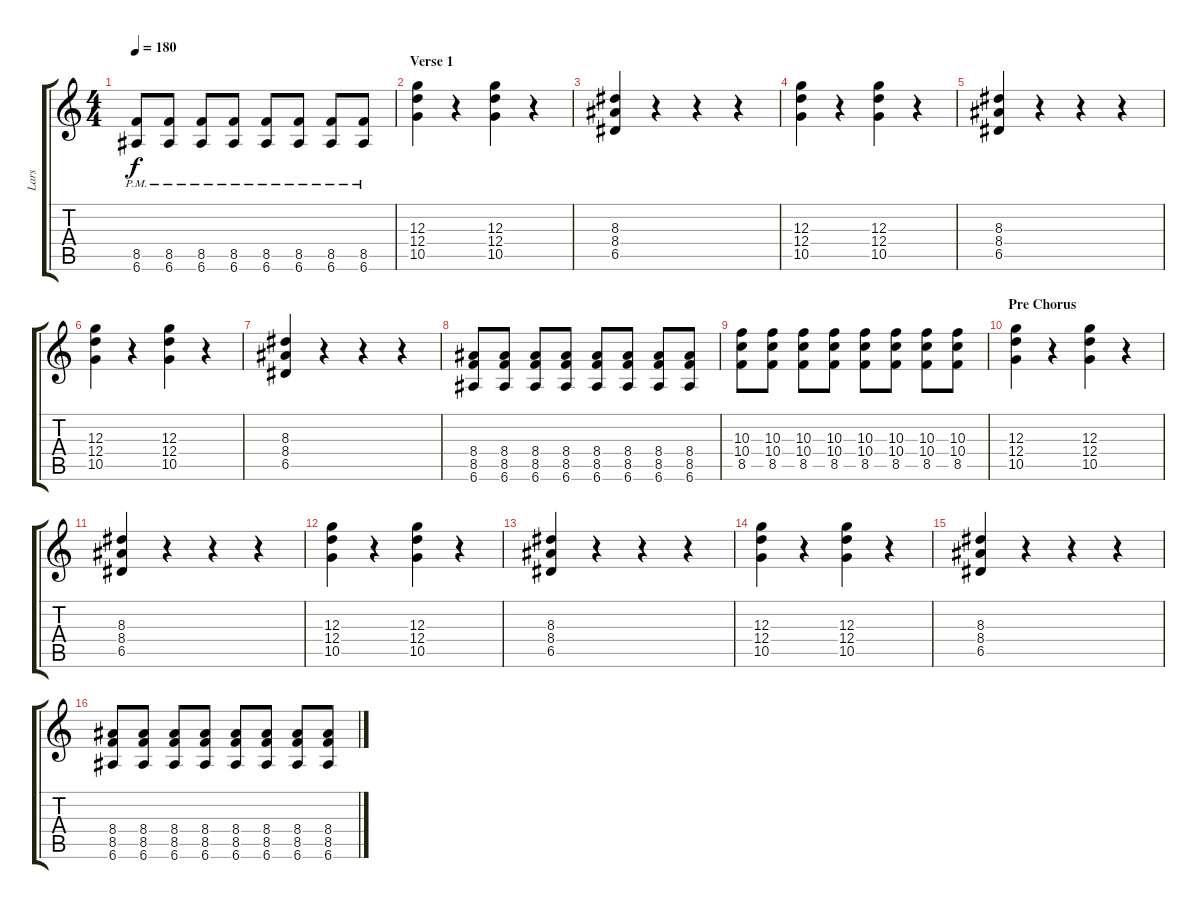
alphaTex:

\track ("Lars" "Lars") {instrument distortionguitar}
\staff {score tabs}
\tuning (E4 B3 G3 D3 A2 E2) {hide}
\ts (4 4)
\tempo 180
\clef g2
\ks c
(8.5{pm} 6.6{pm}).8{dy f} (8.5{pm} 6.6{pm}).8 (8.5{pm} 6.6{pm}).8 (8.5{pm} 6.6{pm}).8 (8.5{pm} 6.6{pm}).8 (8.5{pm} 6.6{pm}).8 (8.5{pm} 6.6{pm}).8 (8.5{pm} 6.6{pm}).8 |
\section ("" "Verse 1")
(12.3 12.4 10.5).4 r.4 (12.3 12.4 10.5).4 r.4 |
(8.3 8.4 6.5).4 r.4 r.4 r.4 |
(12.3 12.4 10.5).4 r.4 (12.3 12.4 10.5).4 r.4 |
(8.3 8.4 6.5).4 r.4 r.4 r.4 |
(12.3 12.4 10.5).4 r.4 (12.3 12.4 10.5).4 r.4 |
(8.3 8.4 6.5).4 r.4 r.4 r.4 |
(8.4 8.5 6.6).8 (8.4 8.5 6.6).8 (8.4 8.5 6.6).8 (8.4 8.5 6.6).8 (8.4 8.5 6.6).8 (8.4 8.5 6.6).8 (8.4 8.5 6.6).8 (8.4 8.5 6.6).8 |
(10.3 10.4 8.5).8 (10.3 10.4 8.5).8 (10.3 10.4 8.5).8 (10.3 10.4 8.5).8 (10.3 10.4 8.5).8 (10.3 10.4 8.5).8 (10.3 10.4 8.5).8 (10.3 10.4 8.5).8 |
\section ("" "Pre Chorus")
(12.3 12.4 10.5).4 r.4 (12.3 12.4 10.5).4 r.4 |
(8.3 8.4 6.5).4 r.4 r.4 r.4 |
(12.3 12.4 10.5).4 r.4 (12.3 12.4 10.5).4 r.4 |
(8.3 8.4 6.5).4 r.4 r.4 r.4 |
(12.3 12.4 10.5).4 r.4 (12.3 12.4 10.5).4 r.4 |
(8.3 8.4 6.5).4 r.4 r.4 r.4 |
(8.4 8.5 6.6).8 (8.4 8.5 6.6).8 (8.4 8.5 6.6).8 (8.4 8.5 6.6).8 (8.4 8.5 6.6).8 (8.4 8.5 6.6).8 (8.4 8.5 6.6).8 (8.4 8.5 6.6).8
